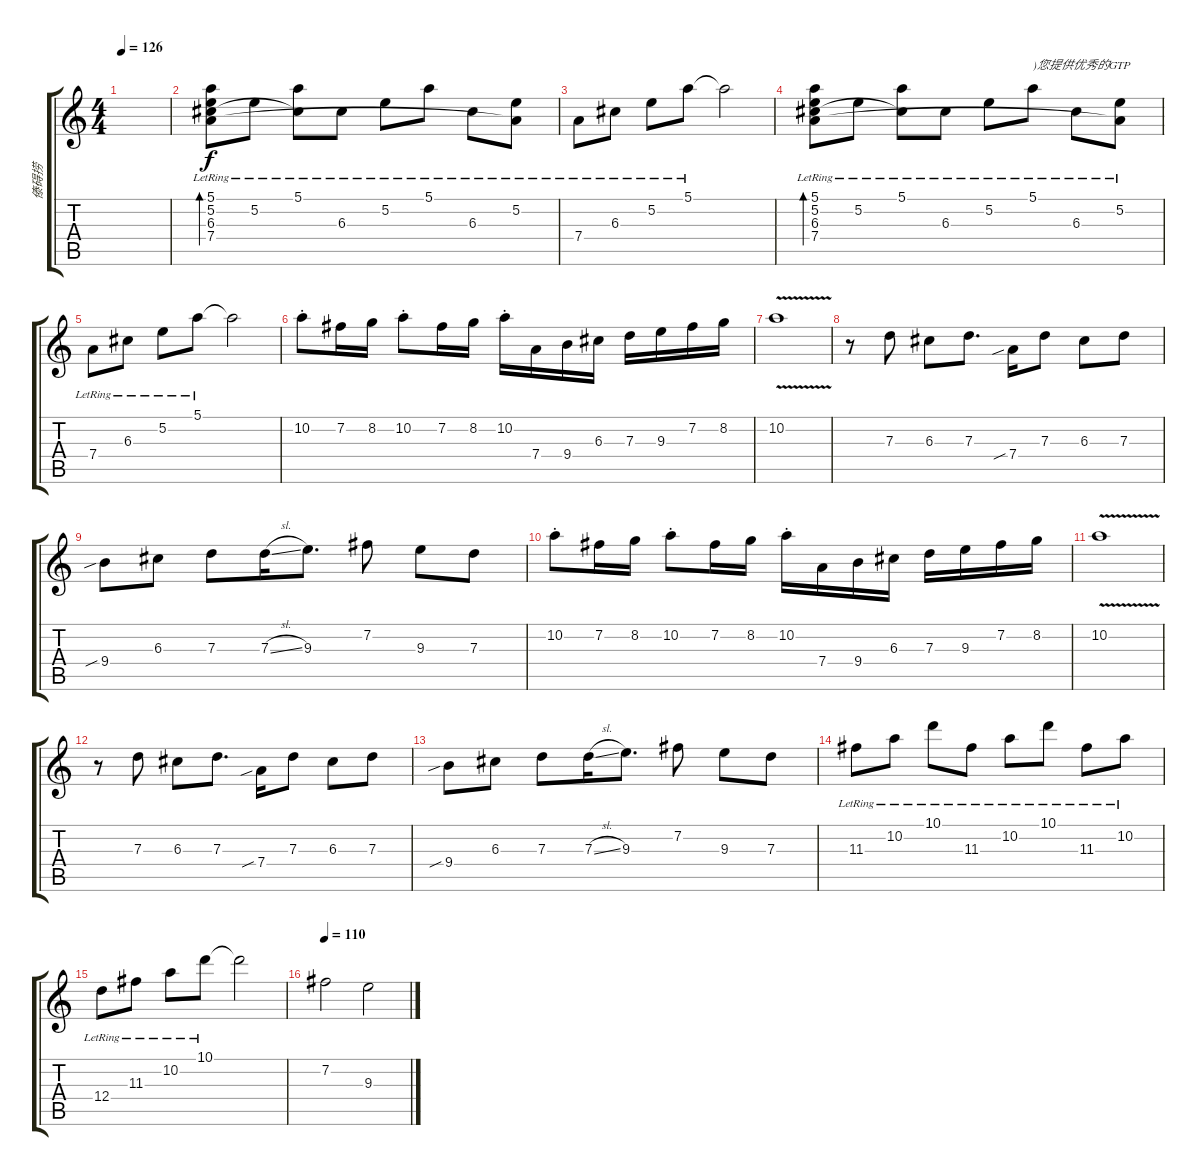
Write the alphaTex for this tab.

\track ("傣碍捞" "傣碍捞") {instrument acousticguitarsteel}
\staff {score tabs}
\tuning (E4 B3 G3 D3 A2 E2) {hide}
\ts (4 4)
\tempo 126
\clef g2
\ks c
|
(5.1{lr} 5.2{lr} 6.3{lr} 7.4{lr}).8{bd 240} 5.2{lr}.8 (5.1{lr} 6.3{t}).8 6.3{lr}.8 5.2{lr}.8 5.1{lr}.8 6.3{lr}.8 (5.2{lr} 7.4{t}).8 |
7.4{lr}.8 6.3{lr}.8 5.2{lr}.8 5.1{lr}.8 5.1{t}.2 |
(5.1{lr} 5.2{lr} 6.3{lr} 7.4{lr}).8{bd 240} 5.2{lr}.8 (5.1{lr} 6.3{t}).8 6.3{lr}.8 5.2{lr}.8 5.1{lr}.8{txt ")您提供优秀的GTP"} 6.3{lr}.8 (5.2{lr} 7.4{t}).8 |
7.4{lr}.8 6.3{lr}.8 5.2{lr}.8 5.1{lr}.8 5.1{t}.2 |
10.2{st}.8 7.2.16 8.2.16 10.2{st}.8 7.2.16 8.2.16 10.2{st}.16 7.4.16 9.4.16 6.3.16 7.3.16 9.3.16 7.2.16 8.2.16 |
10.2{v}.1 |
r.8 7.3.8 6.3.8 7.3.8{d} 7.4{sib}.16 7.3.8 6.3.8 7.3.8 |
9.4{sib}.8 6.3.8 7.3.8 7.3{sl}.16 9.3.8{d} 7.2.8 9.3.8 7.3.8 |
10.2{st}.8 7.2.16 8.2.16 10.2{st}.8 7.2.16 8.2.16 10.2{st}.16 7.4.16 9.4.16 6.3.16 7.3.16 9.3.16 7.2.16 8.2.16 |
10.2{v}.1 |
r.8 7.3.8 6.3.8 7.3.8{d} 7.4{sib}.16 7.3.8 6.3.8 7.3.8 |
9.4{sib}.8 6.3.8 7.3.8 7.3{sl}.16 9.3.8{d} 7.2.8 9.3.8 7.3.8 |
11.3{lr}.8 10.2{lr}.8 10.1{lr}.8 11.3{lr}.8 10.2{lr}.8 10.1{lr}.8 11.3{lr}.8 10.2{lr}.8 |
12.4{lr}.8 11.3{lr}.8 10.2{lr}.8 10.1{lr}.8 10.1{t}.2 |
\tempo 110
7.2.2 9.3.2
